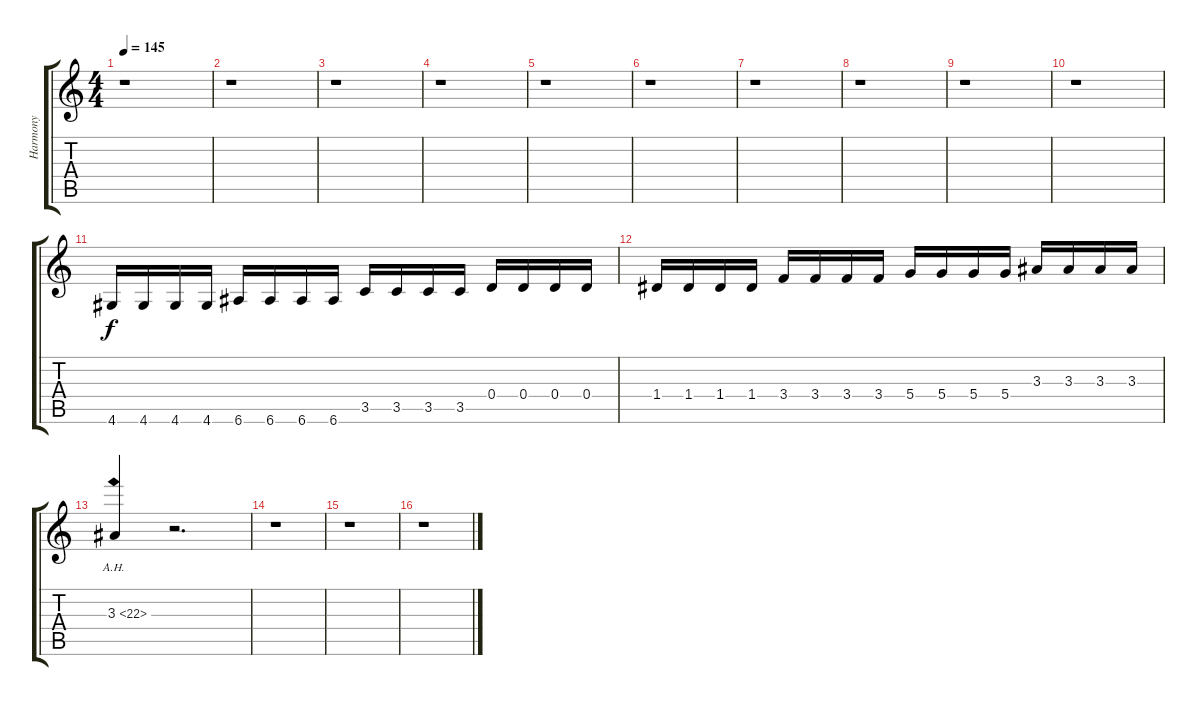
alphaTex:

\track ("Harmony" "Harmony") {instrument distortionguitar}
\staff {score tabs}
\tuning (E4 B3 G3 D3 A2 E2) {hide}
\ts (4 4)
\tempo 145
\clef g2
\ks c
r.1{dy f} |
r.1 |
r.1 |
r.1 |
r.1 |
r.1 |
r.1 |
r.1 |
r.1 |
r.1 |
4.6.16 4.6.16 4.6.16 4.6.16 6.6.16 6.6.16 6.6.16 6.6.16 3.5.16 3.5.16 3.5.16 3.5.16 0.4.16 0.4.16 0.4.16 0.4.16 |
1.4.16 1.4.16 1.4.16 1.4.16 3.4.16 3.4.16 3.4.16 3.4.16 5.4.16 5.4.16 5.4.16 5.4.16 3.3.16 3.3.16 3.3.16 3.3.16 |
3.3{ah 19}.4 r.2{d} |
r.1 |
r.1 |
r.1
